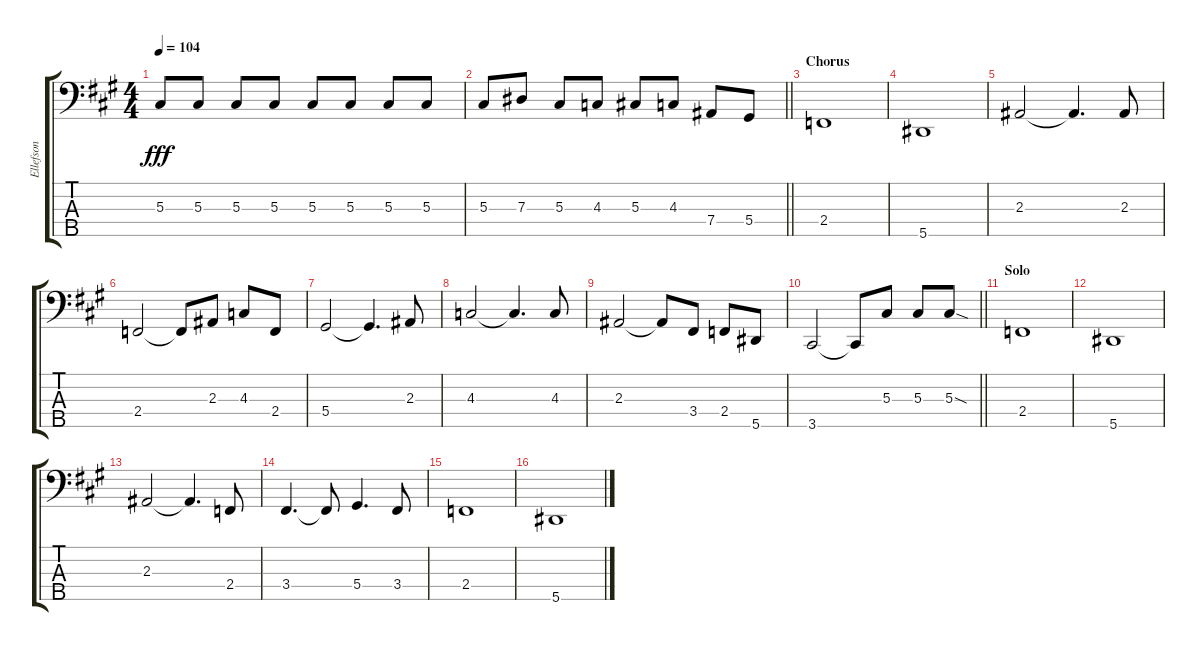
\track ("Ellefson" "Ellefson") {instrument electricbasspick}
\staff {score tabs}
\tuning (Gb2 Db2 Ab1 Eb1 Bb0) {hide}
\ts (4 4)
\tempo 104
\clef f4
\ks a
5.3.8{dy fff} 5.3.8 5.3.8 5.3.8 5.3.8 5.3.8 5.3.8 5.3.8 |
\barLineRight lightlight
5.3.8 7.3.8 5.3.8 4.3.8 5.3.8 4.3.8 7.4.8 5.4.8 |
\section ("" "Chorus")
2.4.1 |
5.5.1 |
2.3.2 2.3{t}.4{d} 2.3.8 |
2.4.2 2.4{t}.8 2.3.8 4.3.8 2.4.8 |
5.4.2 5.4{t}.4{d} 2.3.8 |
4.3.2 4.3{t}.4{d} 4.3.8 |
2.3.2 2.3{t}.8 3.4.8 2.4.8 5.5.8 |
\barLineRight lightlight
3.5.2 3.5{t}.8 5.3.8 5.3.8 5.3{sod}.8 |
\section ("" "Solo")
2.4.1 |
5.5.1 |
2.3.2 2.3{t}.4{d} 2.4.8 |
3.4.4{d} 3.4{t}.8 5.4.4{d} 3.4.8 |
2.4.1 |
5.5.1
